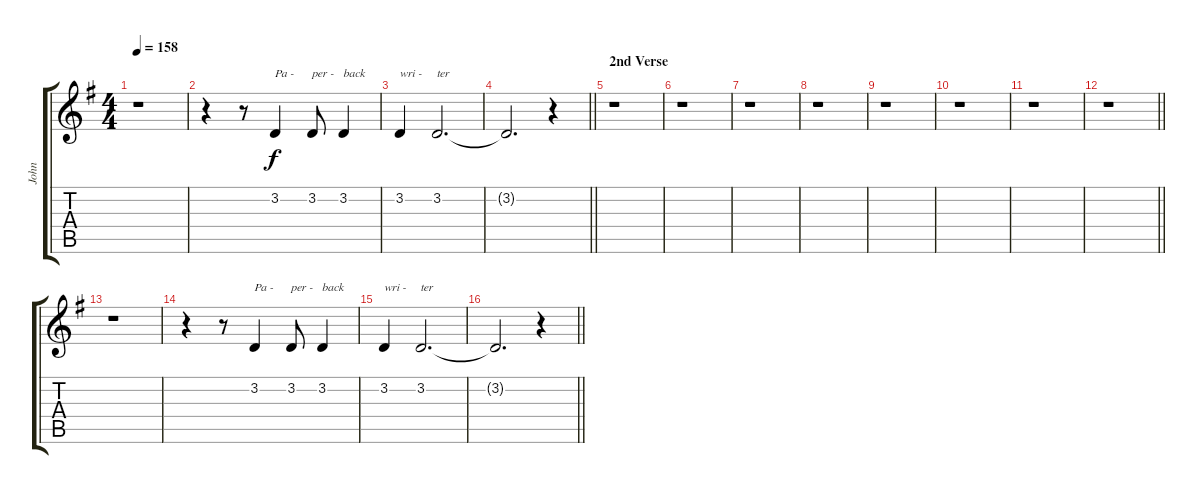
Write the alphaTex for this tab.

\track ("John" "John") {instrument altosax}
\staff {score tabs}
\tuning (E4 B3 G3 D3 A2 E2) {hide}
\ts (4 4)
\tempo 158
\clef g2
\ks g
r.1{dy f} |
r.4 r.8 3.2.4{txt "Pa -"} 3.2.8{txt "per -"} 3.2.4{txt "back"} |
3.2.4{txt "wri -"} 3.2.2{d txt "ter"} |
\barLineRight lightlight
3.2{t}.2{d} r.4 |
\section ("" "2nd Verse")
r.1 |
r.1 |
r.1 |
r.1 |
r.1 |
r.1 |
r.1 |
\barLineRight lightlight
r.1 |
r.1 |
r.4 r.8 3.2.4{txt "Pa -"} 3.2.8{txt "per -"} 3.2.4{txt "back"} |
3.2.4{txt "wri -"} 3.2.2{d txt "ter"} |
\barLineRight lightlight
3.2{t}.2{d} r.4
